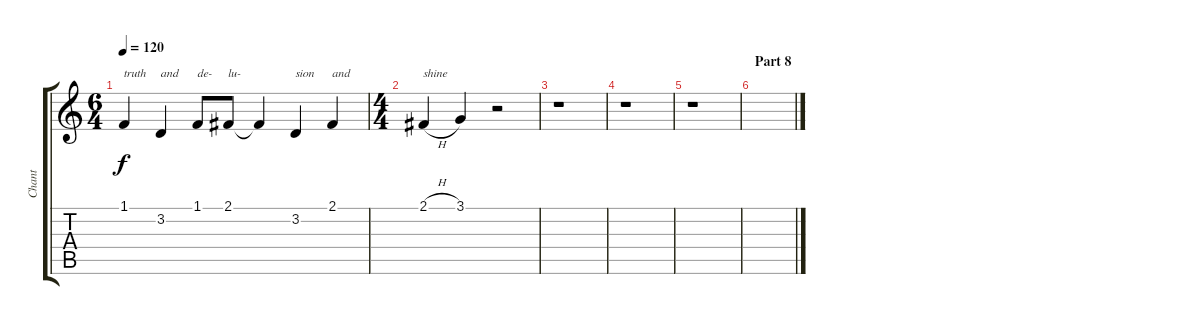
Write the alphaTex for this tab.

\track ("Chant" "Chant") {instrument sopranosax}
\staff {score tabs}
\tuning (E4 B3 G3 D3 A2 E2) {hide}
\ts (6 4)
\tempo 120
\clef g2
\ks c
1.1.4{txt "truth" dy f} 3.2.4{txt "and"} 1.1.8{txt "de-"} 2.1.8{txt "lu-"} 2.1{t}.4 3.2.4{txt "sion"} 2.1.4{txt "and"} |
\ts (4 4)
2.1{h}.4{txt "shine"} 3.1.4 r.2 |
r.1 |
r.1 |
r.1 |
\section ("" "Part 8")
